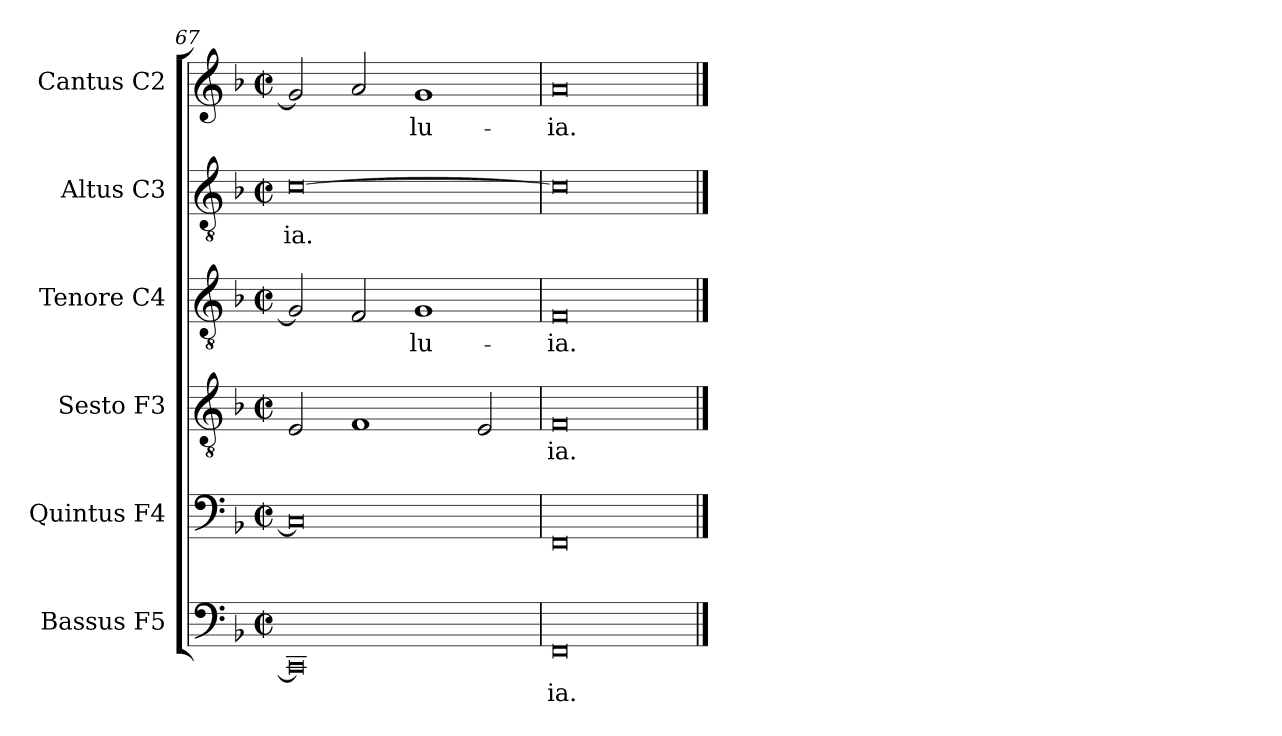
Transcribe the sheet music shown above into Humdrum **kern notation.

**kern	**text	**kern	**text	**kern	**text	**kern	**text	**kern	**text	**kern	**text
*part6	*part6	*part5	*part5	*part4	*part4	*part3	*part3	*part2	*part2	*part1	*part1
*staff6	*staff6	*staff5	*staff5	*staff4	*staff4	*staff3	*staff3	*staff2	*staff2	*staff1	*staff1
*I"Bassus  F5	*	*I"Quintus  F4	*	*I"Sesto  F3	*	*I"Tenore  C4	*	*I"Altus  C3	*	*I"Cantus  C2	*
*clefF4	*	*clefF4	*	*clefGv2	*	*clefGv2	*	*clefGv2	*	*clefG2	*
*k[b-]	*	*k[b-]	*	*k[b-]	*	*k[b-]	*	*k[b-]	*	*k[b-]	*
*F:	*	*F:	*	*F:	*	*F:	*	*F:	*	*F:	*
*M2/2	*	*M2/2	*	*M2/2	*	*M2/2	*	*M2/2	*	*M2/2	*
*met(c|)	*	*met(c|)	*	*met(c|)	*	*met(c|)	*	*met(c|)	*	*met(c|)	*
=67	=67	=67	=67	=67	=67	=67	=67	=67	=67	=67	=67
!	!LO:LY:b:cj	!	!LO:LY:b:cj	!	!LO:LY:b:cj	!	!LO:LY:b:cj	!	!LO:LY:b:cj	!	!LO:LY:b:cj
0CC]	--	0C]	--	2E/	--	2G/]	--	[>0c	-ia.	2g/]	--
!	!	!	!	!	!LO:LY:b:cj	!	!LO:LY:b:cj	!	!	!	!LO:LY:b:cj
.	.	.	.	1F	--	2F/	--	.	.	2a/	--
!	!	!	!	!	!	!	!LO:LY:b:cj	!	!	!	!LO:LY:b:cj
.	.	.	.	.	.	1G	-lu-	.	.	1g	-lu-
!	!	!	!	!	!LO:LY:b:cj	!	!	!	!	!	!
.	.	.	.	2E/	--	.	.	.	.	.	.
=68	=68	=68	=68	=68	=68	=68	=68	=68	=68	=68	=68
!	!LO:LY:b:cj	!	!LO:LY:b:cj	!	!LO:LY:b:cj	!	!LO:LY:b:cj	!	!LO:LY:b:cj	!	!LO:LY:b:cj
0FF	-ia.	0FF	--	0F	-ia.	0F	-ia.	0c]	.	0a	-ia.
==	==	==	==	==	==	==	==	==	==	==	==
*-	*-	*-	*-	*-	*-	*-	*-	*-	*-	*-	*-
